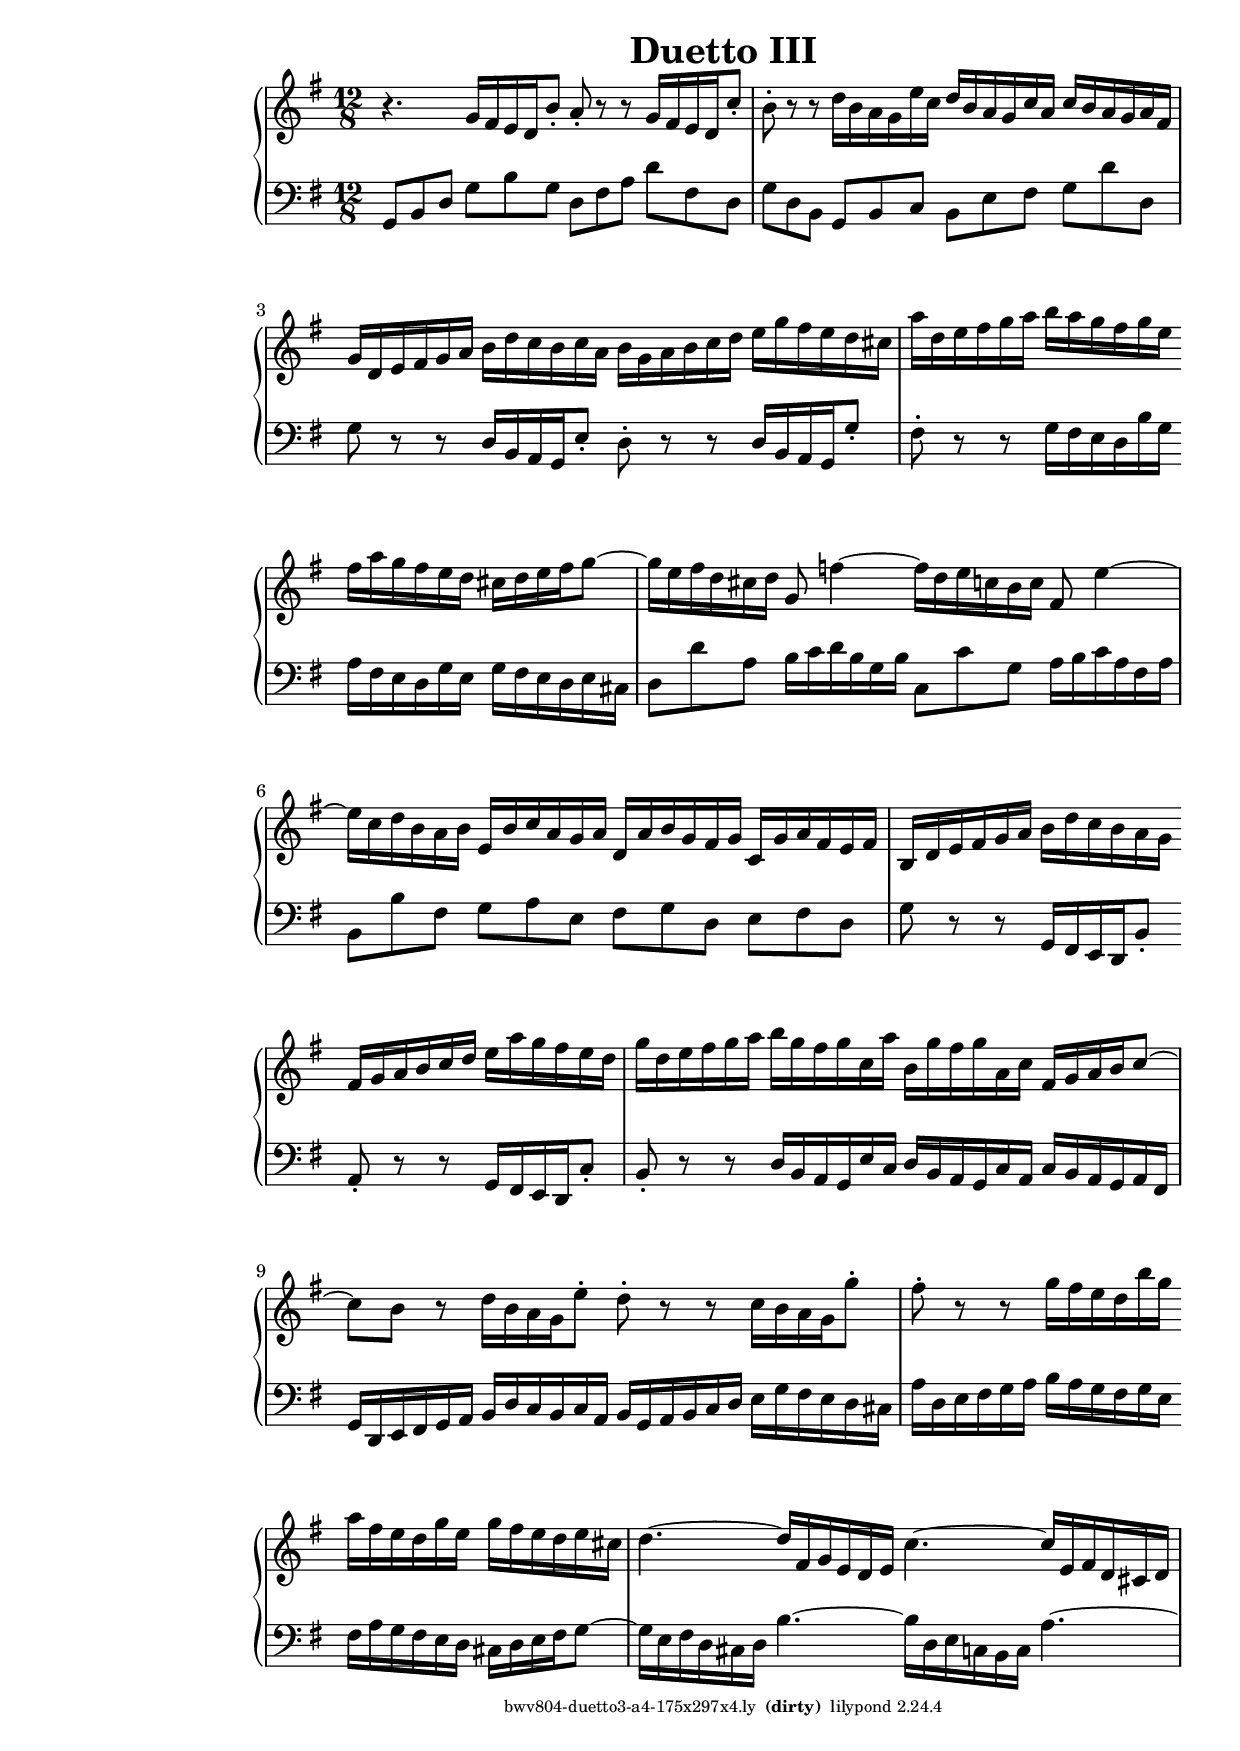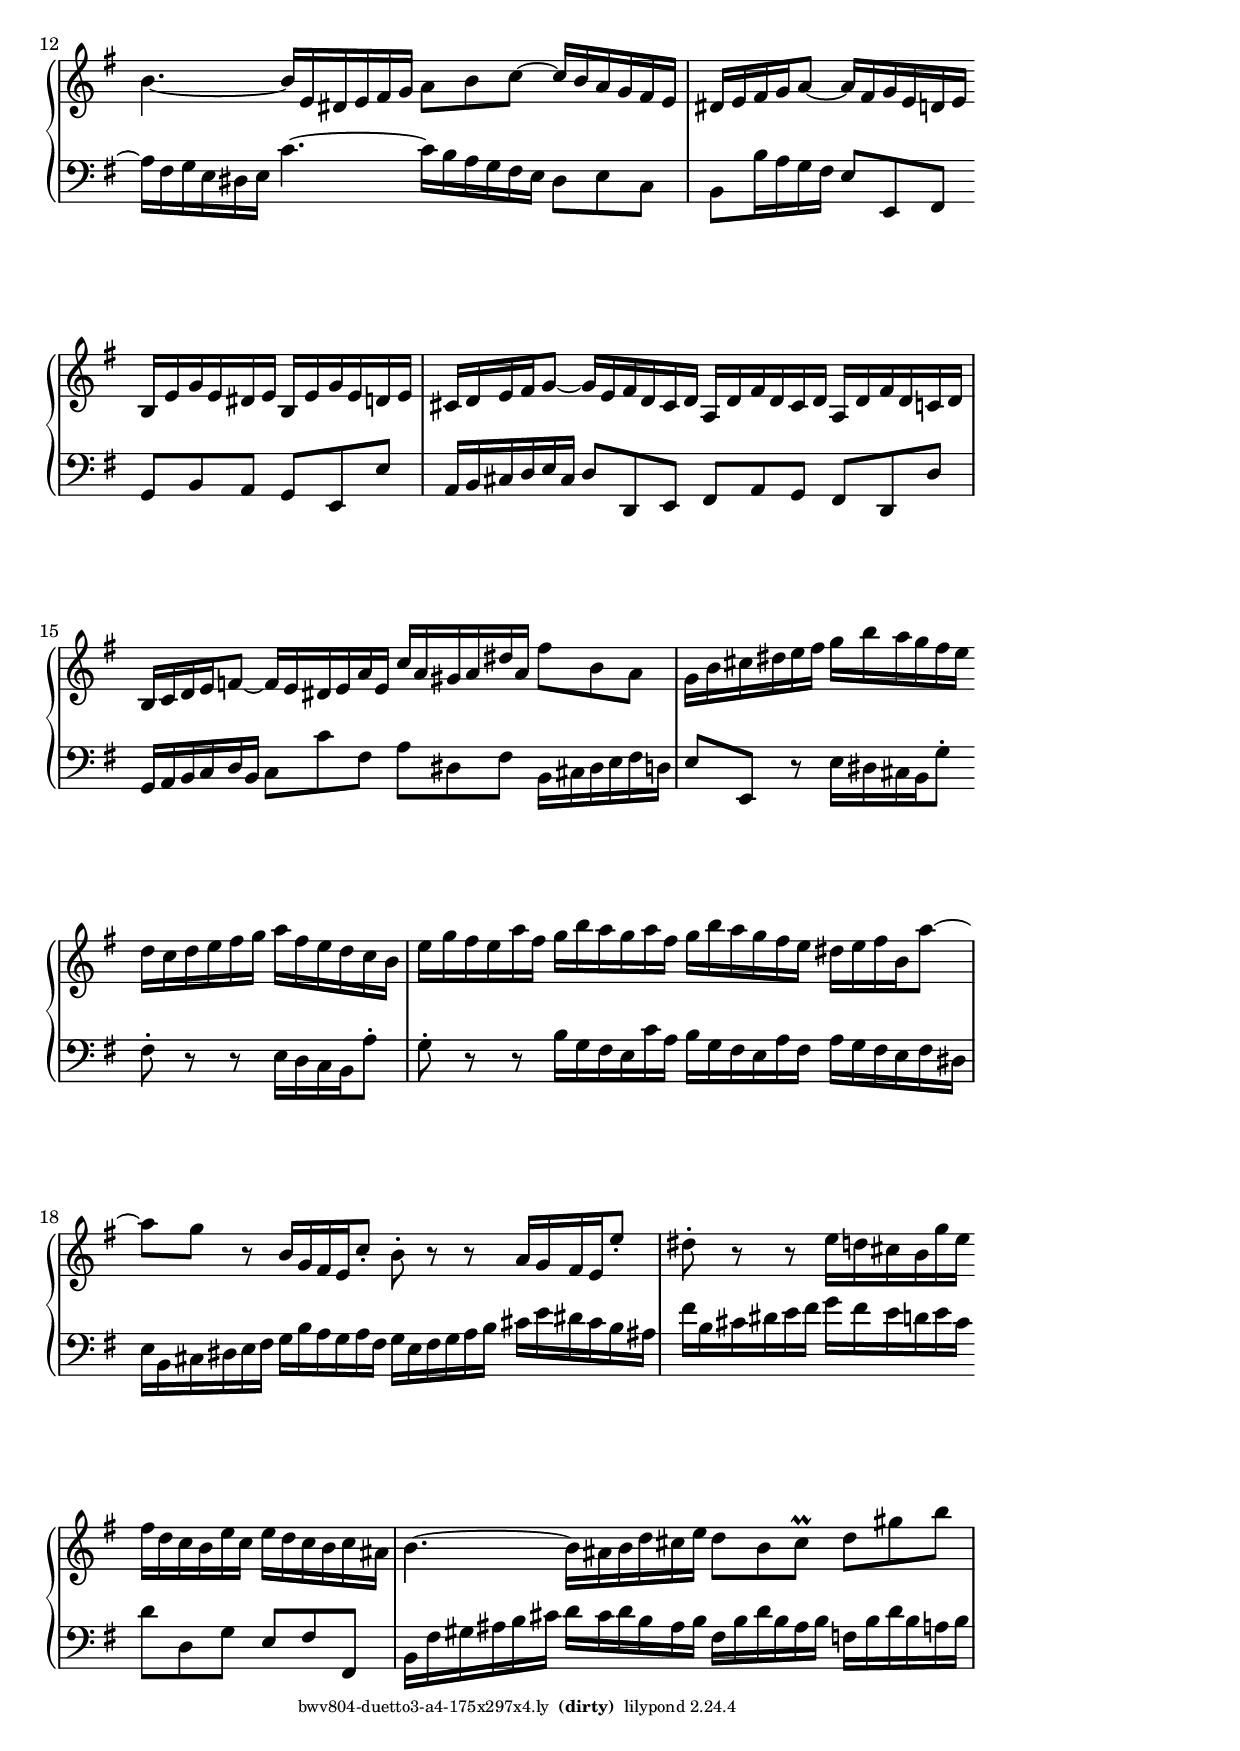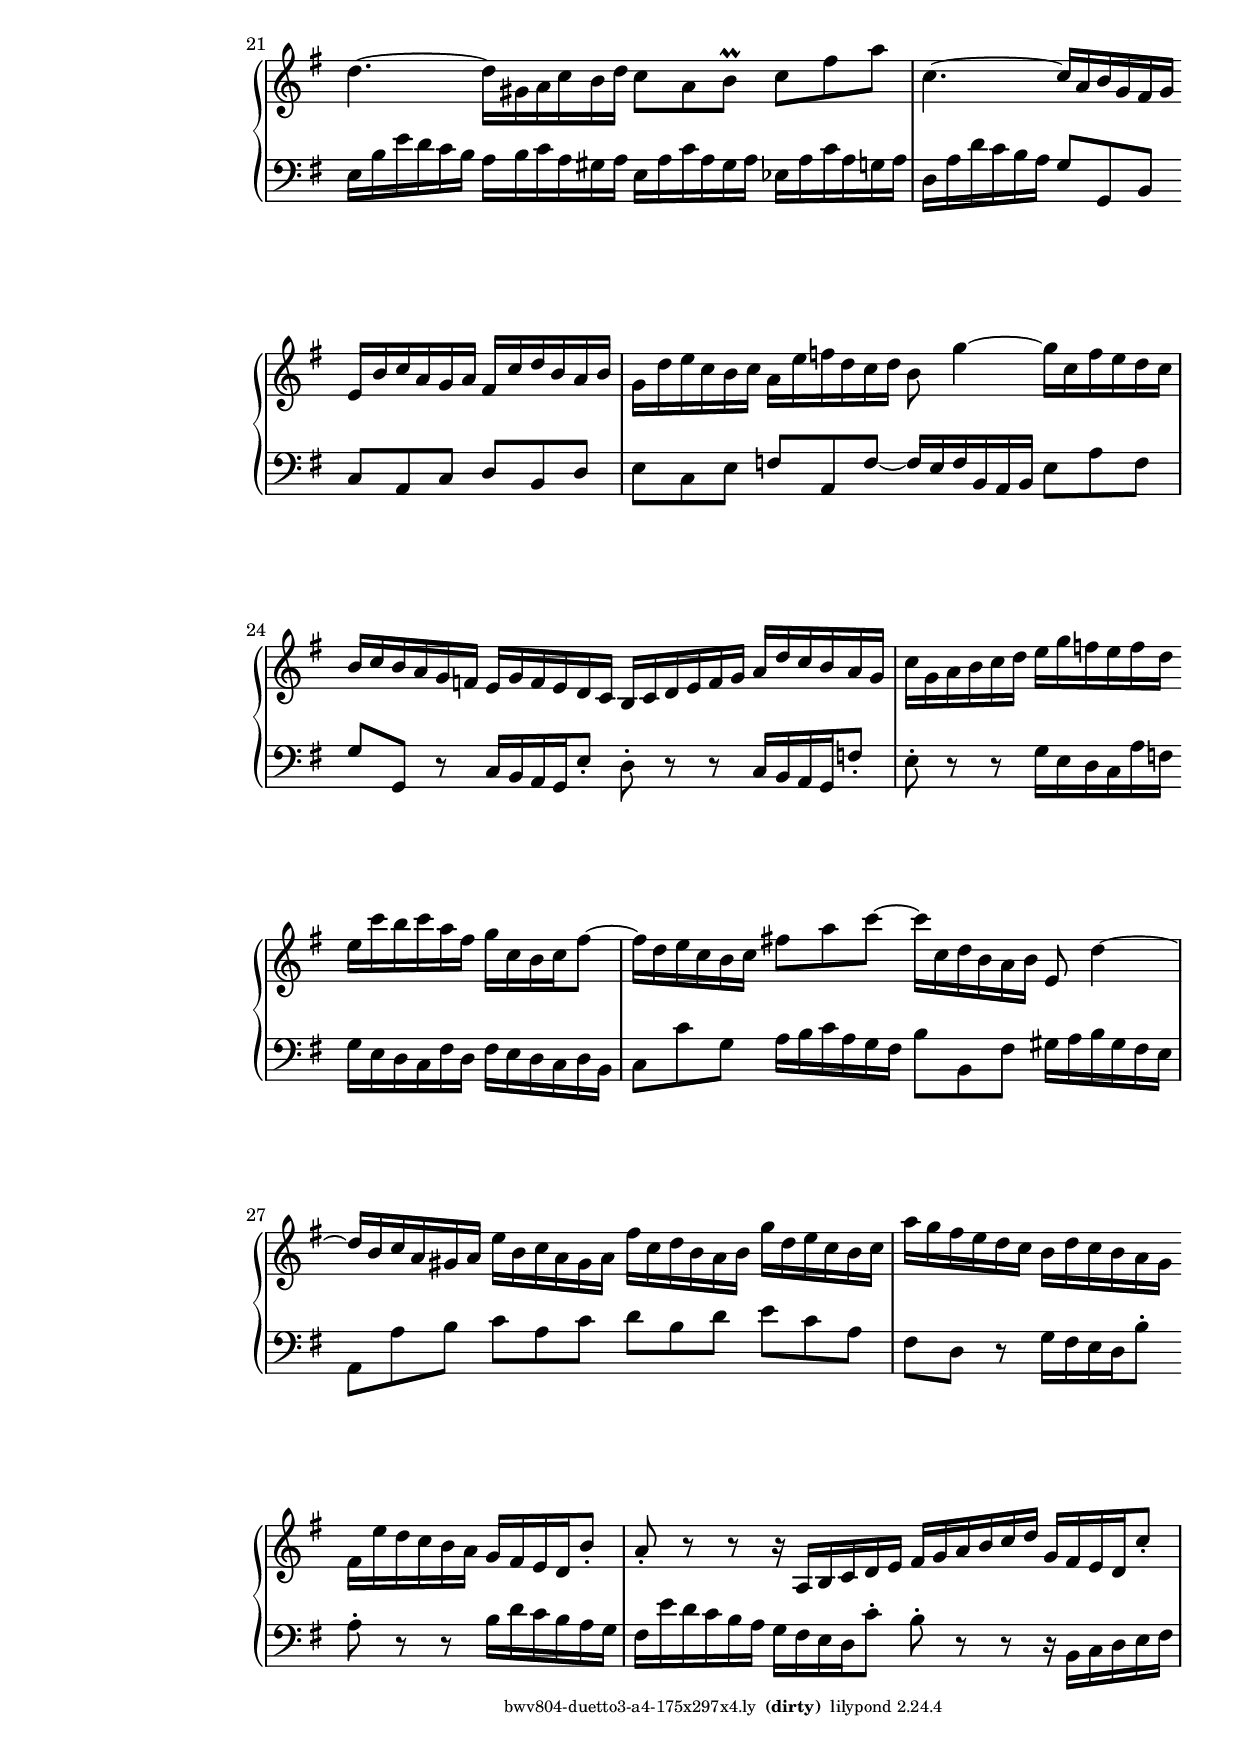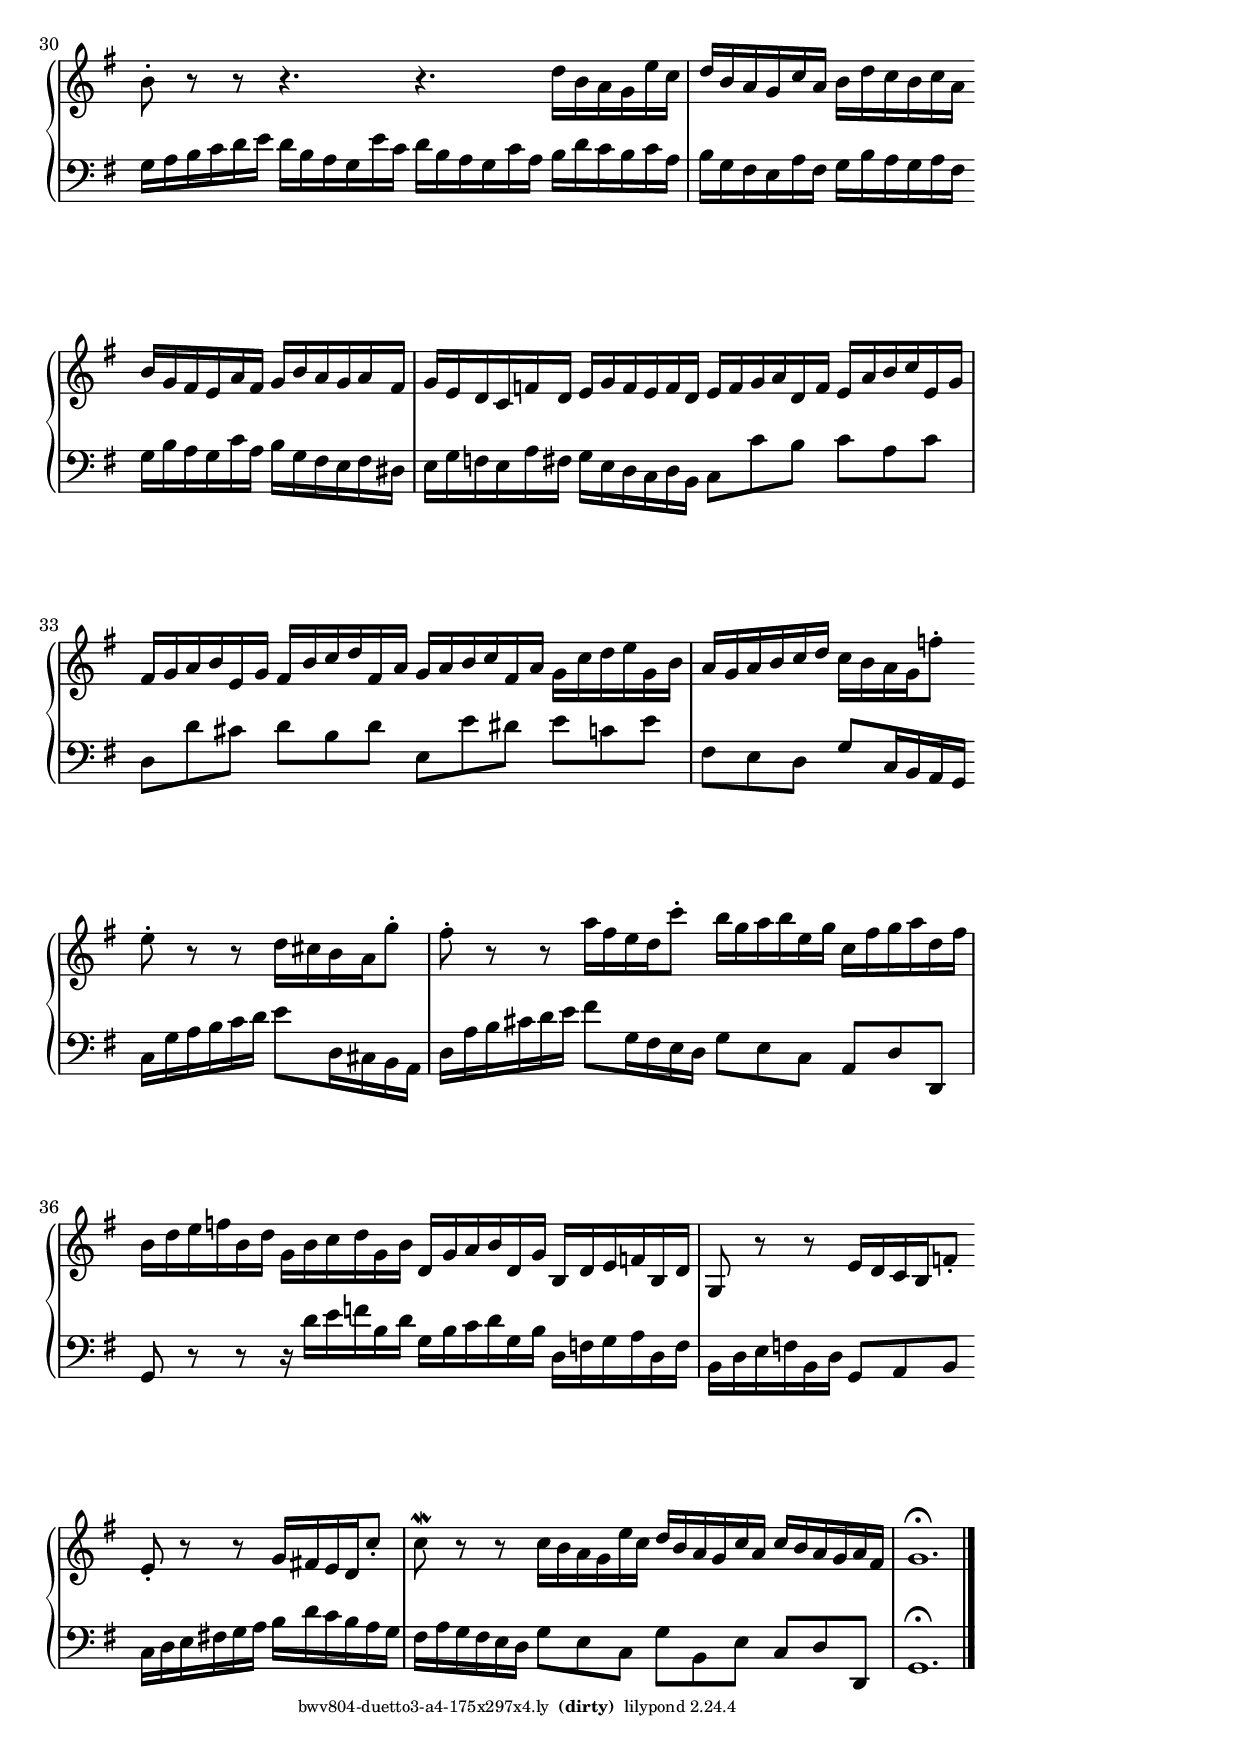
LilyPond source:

\version "2.18.2"

\include "../../include/general.ily"
\include "../../include/a4-175x297.ily"

breaks = { 
  s1. s1. \break 
  \repeat unfold 11 {
    s1. s2. \bar "" \break
    s2. s1. \break
  }
  s1. s2. \bar "" \break
}

#(set-global-staff-size 20.0)
\version "2.18.2"

\header {
  title = "Duetto III"
}

global = {
  \key g \major
  \time 12/8
}

right = \relative c'' {
  \global

  r4. g16 fis e d b'8-. a-. r r g16 fis e d c'8-.
  b-. r r d16 b a g e' c d b a g c a c b a g a fis
  
  g d e fis g a b d c b c a b g a b c d e g fis e d cis
  a' d, e fis g a b a g fis g e fis a g fis e d cis d e fis g8 ~
  
  g16 e fis d cis d g,8 f'4 ~ f16 d e c b c fis,8 e'4 ~
  e16 c d b a b e, b' c a g a d, a' b g fis g c, g' a fis e fis
  
  b, d e fis g a b d c b a g fis g a b c d e a g fis e d
  g d e fis g a b g fis g c, a' b, g' fis g a, c fis, g a b c8 ~
  
  c b r d16 b a g e'8-. d-. r r c16 b a g g'8-.
  fis-. r r g16 fis e d b' g a fis e d g e g fis e d e cis
  
  d4. ~ d16 fis, g e d e c'4. ~ c16 e, fis d cis d
  b'4. ~ b16 e, dis e fis g a8 b c ~ c16 b a g fis e
  
  dis e fis g a8 ~ a16 fis g e d e b e g e dis e b e g e d e
  cis d e fis g8 ~ g16 e fis d cis d a d fis d cis d a d fis d c d
  
  b c d e f8 ~ f16 e dis e a e c' a gis a dis a fis'8 b, a
  g16 b cis dis e fis g b a g fis e dis cis dis e fis g a fis e dis cis b
  
  e g fis e a fis g b a g a fis g b a g fis e dis e fis b, a'8 ~ 
  a g r b,16 g fis e c'8-. b-. r r a16 g fis e e'8-.
  
  dis-. r r e16 d cis b g' e fis d cis b e cis e d cis b cis ais
  b4. ~ b16 ais b d cis e d8 b cis-\prall d gis b
  
  d,4. ~ d16 gis, a c b d c8 a b-\prall c fis a
  c,4. ~ c16 a b g fis g e b' c a g a fis c' d b a b
  
  g d' e c b c a e' f d c d b8 g'4 ~ g16 c, f e d c
  b c b a g f e g f e d c b c d e f g a d c b a g
  
  c g a b c d e g f e f d e c' b c a f g c, b c f8 ~
  f16 d e c b c fis8 a c ~ c16 c, d b a b e,8 d'4 ~
  
  d16 b c a gis a e' b c a gis a fis' c d b a b g' d e c b c
  a' g fis e d c b d c b a g fis e' d c b a g fis e d b'8-.
  
  a-. r r r16 a, b c d e fis g a b c d g, fis e d c'8-.
  b-. r r r4. r d16 b a g e' c
  
  d b a g c a b d c b c a b g fis e a fis g b a g a fis
  g e d c f d e g f e f d e f g a d, f e a b c e, g
  
  fis g a b e, g fis b c d fis, a g a b c fis, a g c d e g, b
  a g a b c d c b a g f'8-. e-. r r d16 cis b a g'8-.
  
  fis-. r r a16 fis e d c'8-. b16 g a b e, g c, fis g a d, fis
  b, d e f b, d g, b c d g, b d, g a b d, g b, d e f b, d
  
  g,8 r r e'16 d c b f'8-. e-. r r g16 fis e d c'8-. 
  c-\mordent r r c16 b a g e' c d b a g c a c b a g a fis
  g1.-\fermata \bar "|."
}

left = \relative c {
  \global
  
  g8 b d g b g d fis a d fis, d
  g d b g b c b e fis g d' d,
  
  g8 r r d16 b a g e'8-. d-. r r d16 b a g g'8-.
  fis-. r r g16 fis e d b' g a fis e d g e g fis e d e cis
  
  d8 d' a b16 c d b g b
  c,8 c' g a16 b c a fis a
  b,8 b' fis g a e fis g d e fis d
  
  g r r g,16 fis e d b'8-. a-. r r g16 fis e d c'8-.
  b-. r r d16 b a g e' c d b a g c a c b a g a fis
  
  g d e fis g a b d c b c a b g a b c d e g fis e d cis
  a' d, e fis g a b a g fis g e fis a g fis e d cis d e fis g8 ~
  
  g16 e fis d cis d b'4. ~ b16 d, e c b c a'4. ~ 
  a16 fis g e dis e c'4. ~ c16 b a g fis e dis8 e c
  
  b b'16 a g fis e8 e, fis g b a g e e'
  a,16 b cis d e cis d8 d, e fis a g fis d d'
  
  g,16 a b c d b c8 c' fis, a dis, fis b,16 cis dis e fis d
  e8 e, r e'16 dis cis b g'8-. fis-. r r e16 dis cis b a'8-.
  
  g-. r r b16 g fis e c' a b g fis e a fis a g fis e fis dis
  e b cis dis e fis g b a g a fis g e fis g a b cis e dis cis b ais
  
  fis' b, cis dis e fis g fis e d e cis d8 d, g e fis fis,
  b16 fis' gis ais b cis d cis d b ais b fis b d b ais b f b d b a b
  
  e, b' e d c b a b c a gis a e a c a gis a ees a c a g a
  d, a' d c b a g8 g, b c a c d b d
  
  e c e f a, f' ~ f16 e f b, a b e8 a f
  g g, r c16 b a g e'8-. d-. r r c16 b a g f'8-.
  
  e-. r r g16 e d c a' f g e d c f d f e d c d b
  c8 c' g a16 b c a g fis b8 b, fis' gis16 a b gis fis e
  
  a,8 a' b c a c d b d e c a
  fis d r g16 fis e d b'8-. a-. r r b16 d c b a g
  
  fis e' d c b a g fis e d c'8-. b-. r r r16 b, c d e fis
  g a b c d e d b a g e' c d b a g c a b d c b c a
  
  b g fis e a fis g b a g a fis g b a g c a b g fis e fis dis
  e g f e a fis g e d c d b c8 c' b c a c
  
  d, d' cis d b d e, e' dis e c e
  fis, e d g c,16 b a g c g' a b c d e8 d,16 cis b a
  
  d a' b cis d e fis8 g,16 fis e d g8 e c a d d,
  g8 r r r16 d'' e f b, d g, b c d g, b d, f g a d, f
  
  b, d e f b, d g,8 a b c16 d e fis g a b d c b a g
  fis a g fis e d g8 e c g' b, e c d d,
  g1.-\fermata \bar "|."
}

  

\score {
  \new PianoStaff <<
    \new Staff = "right" {
      << 
        \breaks
        \new Voice = "right" { \right }
      >>
    }
    \new Staff = "left" { 
      <<
        \breaks 
        \new Voice { \clef bass \left }
      >>
    }
  >>
  \layout { indent = 0 }
}

